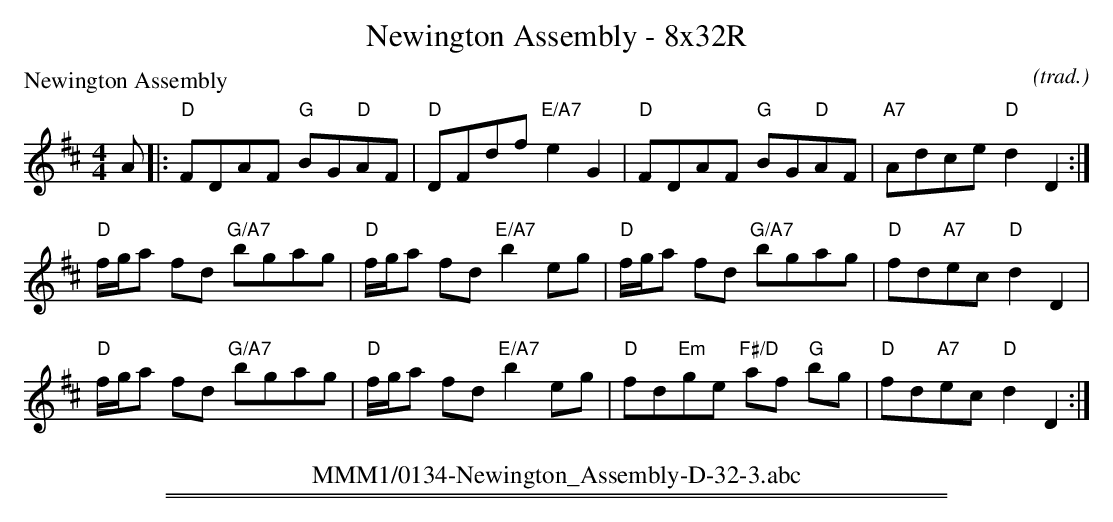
X:1
T: Newington Assembly - 8x32R
P: Newington Assembly
C: (trad.)
M: 4/4
L: 1/8
K: D
A |: "D"FDAF "G"BG"D"AF | "D"DFdf "E/A7"e2G2 | "D"FDAF "G"BG"D"AF | "A7"Adce "D"d2D2 :|
"D"f/g/a fd "G/A7"bgag | "D"f/g/a fd "E/A7"b2eg | "D"f/g/a fd "G/A7"bgag | "D"fd"A7"ec "D"d2D2 |
"D"f/g/a fd "G/A7"bgag | "D"f/g/a fd "E/A7"b2eg | "D"fd"Em"ge "F#/D"af "G"bg | "D"fd"A7"ec "D"d2D2 :|
